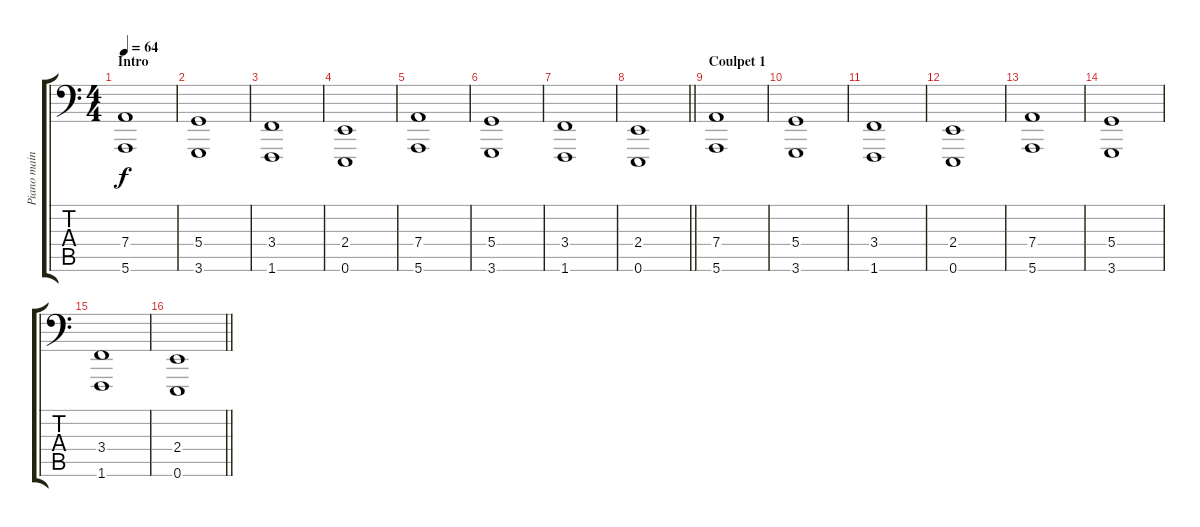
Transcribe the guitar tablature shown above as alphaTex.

\track ("Piano main gauche" "Piano main") {instrument acousticgrandpiano}
\staff {score tabs}
\tuning (E3 B2 G2 D2 A1 E1) {hide}
\ts (4 4)
\section ("" "Intro")
\tempo 64
\clef f4
\ks c
(7.4 5.6).1{dy f instrument acousticgrandpiano} |
(5.4 3.6).1 |
(3.4 1.6).1 |
(2.4 0.6).1 |
(7.4 5.6).1 |
(5.4 3.6).1 |
(3.4 1.6).1 |
\barLineRight lightlight
(2.4 0.6).1 |
\section ("" "Coulpet 1")
(7.4 5.6).1 |
(5.4 3.6).1 |
(3.4 1.6).1 |
(2.4 0.6).1 |
(7.4 5.6).1 |
(5.4 3.6).1 |
(3.4 1.6).1 |
\barLineRight lightlight
(2.4 0.6).1
